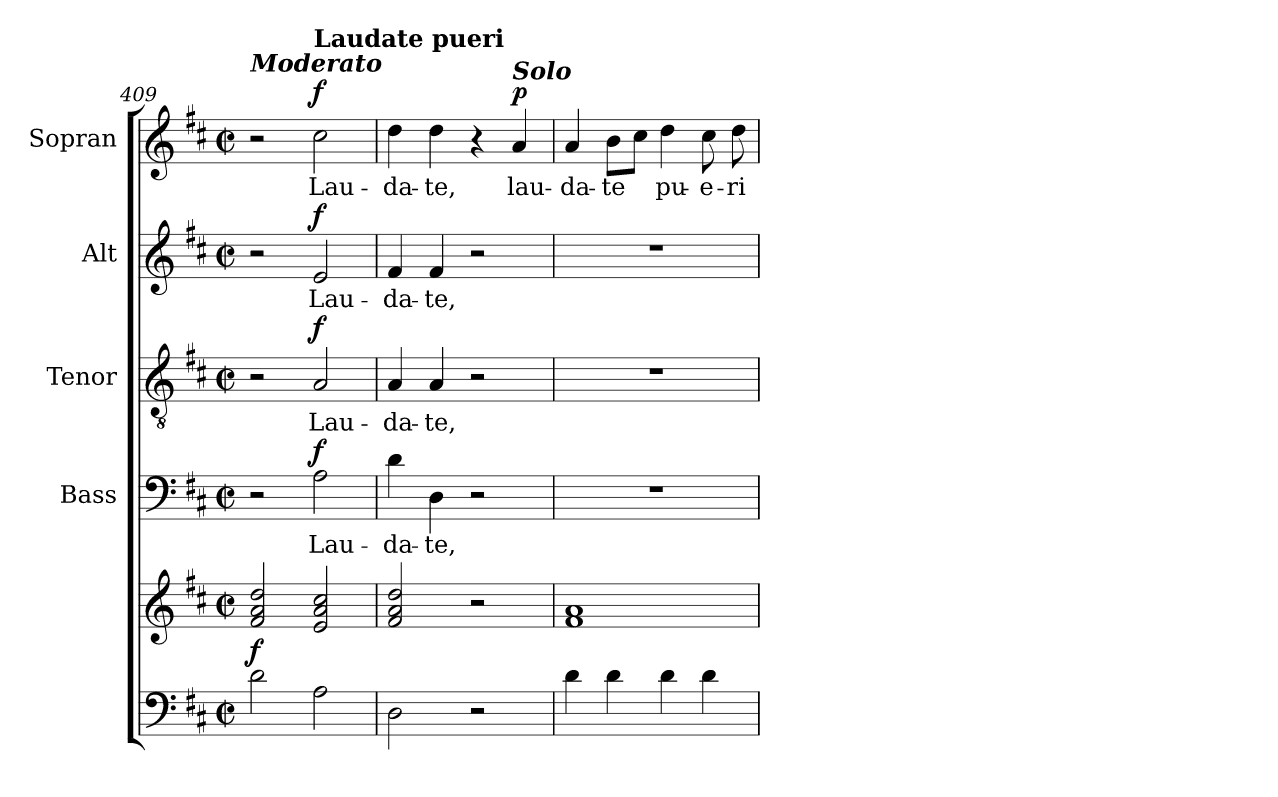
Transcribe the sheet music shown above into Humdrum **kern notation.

**kern	**kern	**dynam	**kern	**text	**dynam	**kern	**text	**dynam	**kern	**text	**dynam	**kern	**text	**dynam
*part5	*part5	*part5	*part4	*part4	*part4	*part3	*part3	*part3	*part2	*part2	*part2	*part1	*part1	*part1
*staff6	*staff5	*staff5/6	*staff4	*staff4	*staff4	*staff3	*staff3	*staff3	*staff2	*staff2	*staff2	*staff1	*staff1	*staff1
*	*	*	*I"Bass	*	*	*I"Tenor	*	*	*I"Alt	*	*	*I"Sopran	*	*
*	*	*	*I'B.	*	*	*I'T.	*	*	*I'A.	*	*	*I'S.	*	*
!!LO:PB:g=z
*clefF4	*clefG2	*	*clefF4	*	*	*clefGv2	*	*	*clefG2	*	*	*clefG2	*	*
*k[f#c#]	*k[f#c#]	*	*k[f#c#]	*	*	*k[f#c#]	*	*	*k[f#c#]	*	*	*k[f#c#]	*	*
*D:	*D:	*	*D:	*	*	*D:	*	*	*D:	*	*	*D:	*	*
*M2/2	*M2/2	*	*M2/2	*	*	*M2/2	*	*	*M2/2	*	*	*M2/2	*	*
*met(c|)	*met(c|)	*	*met(c|)	*	*	*met(c|)	*	*	*met(c|)	*	*	*met(c|)	*	*
=409	=409	=409	=409	=409	=409	=409	=409	=409	=409	=409	=409	=409	=409	=409
!	!	!	!	!	!	!	!	!	!	!	!	!LO:TX:a:Bi:t=Moderato	!	!
!	!	!LO:DY:a=2	!	!	!	!	!	!	!	!	!	!	!	!
2d\	2f#/ 2a/ 2dd/	f	2r	.	.	2r	.	.	2r	.	.	2r	.	.
!	!	!	!	!	!	!	!	!	!	!	!	!LO:TX:a:B:t=Laudate pueri	!	!
!	!	!	!	!LO:LY:b	!LO:DY:a	!	!LO:LY:b	!LO:DY:a	!	!LO:LY:b	!LO:DY:a	!	!LO:LY:b	!LO:DY:a
2A\	2e/ 2a/ 2cc#/	.	2A\	Lau-	f	2A/	Lau-	f	2e/	Lau-	f	2cc#\	Lau-	f
=410	=410	=410	=410	=410	=410	=410	=410	=410	=410	=410	=410	=410	=410	=410
!	!	!	!	!LO:LY:b	!	!	!LO:LY:b	!	!	!LO:LY:b	!	!	!LO:LY:b	!
2D\	2f#/ 2a/ 2dd/	.	4d\	-da-	.	4A/	-da-	.	4f#/	-da-	.	4dd\	-da-	.
!	!	!	!	!LO:LY:b	!	!	!LO:LY:b	!	!	!LO:LY:b	!	!	!LO:LY:b	!
.	.	.	4D\	-te,	.	4A/	-te,	.	4f#/	-te,	.	4dd\	-te,	.
2r	2r	.	2r	.	.	2r	.	.	2r	.	.	4r	.	.
!	!	!	!	!	!	!	!	!	!	!	!	!LO:TX:a:Bi:t=Solo	!	!
!	!	!	!	!	!	!	!	!	!	!	!	!	!LO:LY:b	!LO:DY:a
.	.	.	.	.	.	.	.	.	.	.	.	4a/	lau-	p
=411	=411	=411	=411	=411	=411	=411	=411	=411	=411	=411	=411	=411	=411	=411
!	!	!	!	!	!	!	!	!	!	!	!	!	!LO:LY:b	!
4d\	1f# 1a	.	1r	.	.	1r	.	.	1r	.	.	4a/	-da-	.
!	!	!	!	!	!	!	!	!	!	!	!	!	!LO:LY:b	!
4d\	.	.	.	.	.	.	.	.	.	.	.	8b\L	-te	.
.	.	.	.	.	.	.	.	.	.	.	.	8cc#\J	.	.
!	!	!	!	!	!	!	!	!	!	!	!	!	!LO:LY:b	!
4d\	.	.	.	.	.	.	.	.	.	.	.	4dd\	pu-	.
!	!	!	!	!	!	!	!	!	!	!	!	!	!LO:LY:b	!
4d\	.	.	.	.	.	.	.	.	.	.	.	8cc#\	-e-	.
!	!	!	!	!	!	!	!	!	!	!	!	!	!LO:LY:b	!
.	.	.	.	.	.	.	.	.	.	.	.	8dd\	-ri	.
=	=	=	=	=	=	=	=	=	=	=	=	=	=	=
*-	*-	*-	*-	*-	*-	*-	*-	*-	*-	*-	*-	*-	*-	*-
